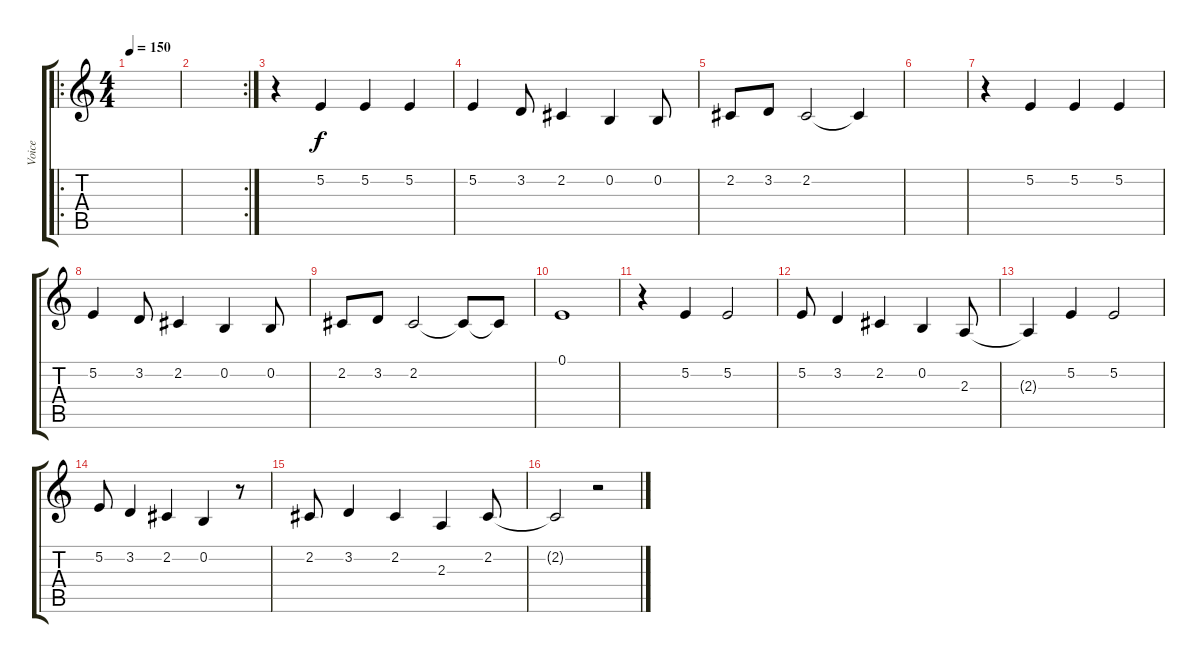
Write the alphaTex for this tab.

\track ("Voice" "Voice") {instrument oboe}
\staff {score tabs}
\tuning (E4 B3 G3 D3 A2 E2) {hide}
\ro
\ts (4 4)
\tempo 150
\clef g2
\ks c
|
\rc 2
|
r.4 5.2.4 5.2.4 5.2.4 |
5.2.4 3.2.8 2.2.4 0.2.4 0.2.8 |
2.2.8 3.2.8 2.2.2 2.2{t}.4 |
|
r.4 5.2.4 5.2.4 5.2.4 |
5.2.4 3.2.8 2.2.4 0.2.4 0.2.8 |
2.2.8 3.2.8 2.2.2 2.2{t}.8 2.2{t}.8 |
0.1.1 |
r.4 5.2.4 5.2.2 |
5.2.8 3.2.4 2.2.4 0.2.4 2.3.8 |
2.3{t}.4 5.2.4 5.2.2 |
5.2.8 3.2.4 2.2.4 0.2.4 r.8 |
2.2.8 3.2.4 2.2.4 2.3.4 2.2.8 |
2.2{t}.2 r.2
